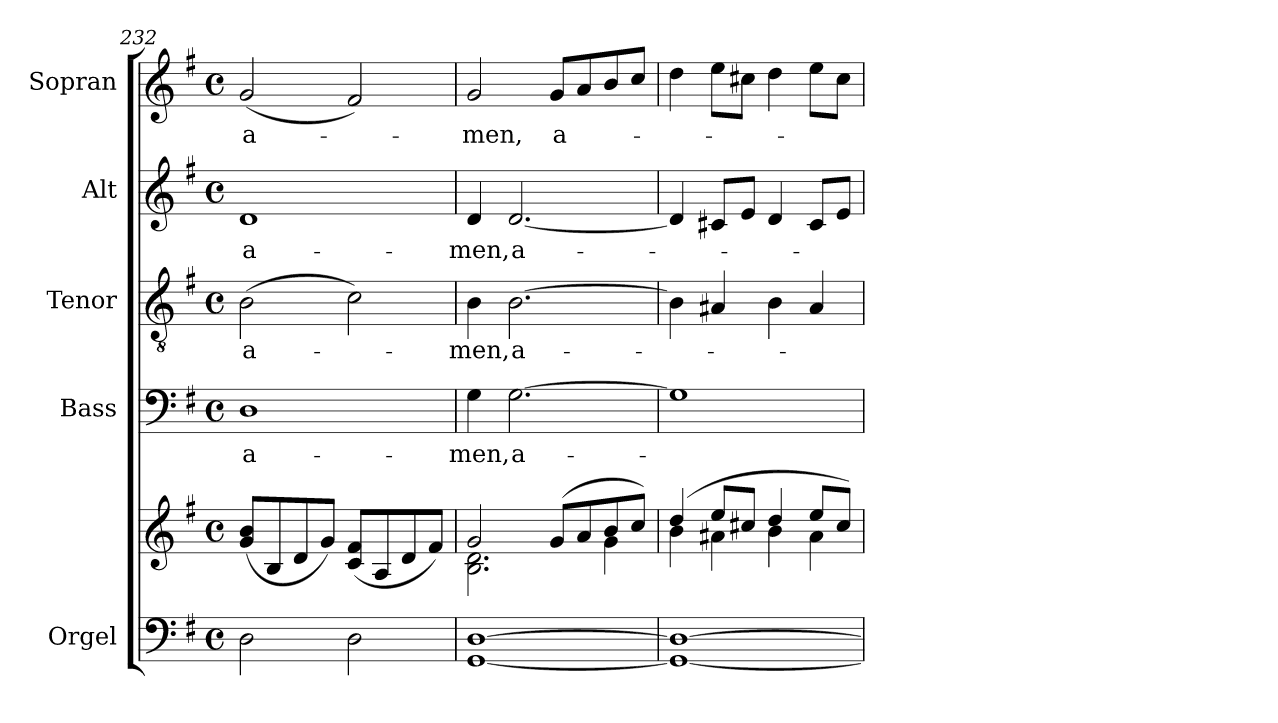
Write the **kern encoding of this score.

**kern	**kern	**kern	**text	**kern	**text	**kern	**text	**kern	**text
*part5	*part5	*part4	*part4	*part3	*part3	*part2	*part2	*part1	*part1
*staff6	*staff5	*staff4	*staff4	*staff3	*staff3	*staff2	*staff2	*staff1	*staff1
*I"Orgel	*	*I"Bass	*	*I"Tenor	*	*I"Alt	*	*I"Sopran	*
*I'Org.	*	*I'B.	*	*I'T.	*	*I'A.	*	*I'S.	*
*clefF4	*clefG2	*clefF4	*	*clefGv2	*	*clefG2	*	*clefG2	*
*k[f#]	*k[f#]	*k[f#]	*	*k[f#]	*	*k[f#]	*	*k[f#]	*
*G:	*G:	*G:	*	*G:	*	*G:	*	*G:	*
*M4/4	*M4/4	*M4/4	*	*M4/4	*	*M4/4	*	*M4/4	*
*met(c)	*met(c)	*met(c)	*	*met(c)	*	*met(c)	*	*met(c)	*
=232	=232	=232	=232	=232	=232	=232	=232	=232	=232
!	!	!	!LO:LY:b	!	!LO:LY:b	!	!LO:LY:b	!	!LO:LY:b
2D\	(<8g/ 8b/L	1D	a-	(>2B\	a-	1d	a-	(<2g/	a-
.	8B/	.	.	.	.	.	.	.	.
.	8d/	.	.	.	.	.	.	.	.
.	8g/J)	.	.	.	.	.	.	.	.
2D\	(<8c/ 8f#/L	.	.	2c\)	.	.	.	2f#/)	.
.	8A/	.	.	.	.	.	.	.	.
.	8d/	.	.	.	.	.	.	.	.
.	8f#/J)	.	.	.	.	.	.	.	.
=233	=233	=233	=233	=233	=233	=233	=233	=233	=233
*	*^	*	*	*	*	*	*	*	*
!	!	!	!	!LO:LY:b	!	!LO:LY:b	!	!LO:LY:b	!	!LO:LY:b
[1GG [1D	2g/	2.B\ 2.d\	4G\	-men,	4B\	-men,	4d/	-men,	2g/	-men,
!	!	!	!	!LO:LY:b	!	!LO:LY:b	!	!LO:LY:b	!	!
.	.	.	[2.G\	a-	[2.B\	a-	[2.d/	a-	.	.
!	!	!	!	!	!	!	!	!	!	!LO:LY:b
.	(>8g/L	.	.	.	.	.	.	.	8g/L	a-
.	8a/	.	.	.	.	.	.	.	8a/	.
.	8b/	4g\	.	.	.	.	.	.	8b/	.
.	8cc/J)	.	.	.	.	.	.	.	8cc/J	.
!!LO:PB:g=z
=234	=234	=234	=234	=234	=234	=234	=234	=234	=234	=234
1GG_ 1D_	(4dd/	4b\	1G]	.	4B\]	.	4d/]	.	4dd\	.
.	8ee/L	4a#X\	.	.	4A#X/	.	8c#X/L	.	8ee\L	.
.	8cc#X/J	.	.	.	.	.	8e/J	.	8cc#X\J	.
.	4dd/	4b\	.	.	4B\	.	4d/	.	4dd\	.
.	8ee/L	4a#\	.	.	4A#/	.	8c#/L	.	8ee\L	.
.	8cc#/J)	.	.	.	.	.	8e/J	.	8cc#\J	.
*	*v	*v	*	*	*	*	*	*	*	*
=	=	=	=	=	=	=	=	=	=
*-	*-	*-	*-	*-	*-	*-	*-	*-	*-
